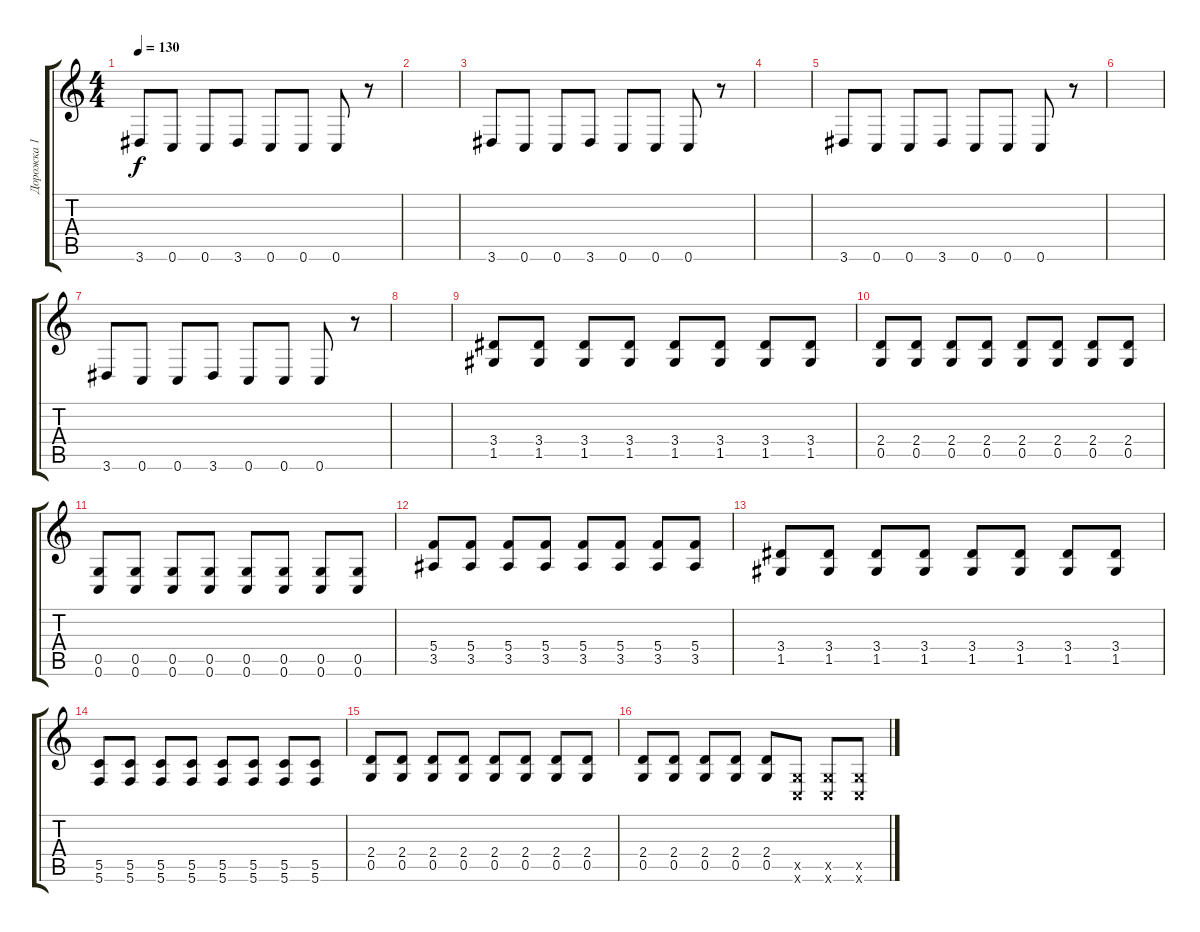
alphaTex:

\track ("Дорожка 1" "Дорожка 1") {instrument distortionguitar}
\staff {score tabs}
\tuning (D4 A3 F3 C3 G2 C2) {hide}
\ts (4 4)
\tempo 130
\clef g2
\ks c
3.6.8{dy f} 0.6.8 0.6.8 3.6.8 0.6.8 0.6.8 0.6.8 r.8 |
|
3.6.8 0.6.8 0.6.8 3.6.8 0.6.8 0.6.8 0.6.8 r.8 |
|
3.6.8 0.6.8 0.6.8 3.6.8 0.6.8 0.6.8 0.6.8 r.8 |
|
3.6.8 0.6.8 0.6.8 3.6.8 0.6.8 0.6.8 0.6.8 r.8 |
|
(3.4 1.5).8 (3.4 1.5).8 (3.4 1.5).8 (3.4 1.5).8 (3.4 1.5).8 (3.4 1.5).8 (3.4 1.5).8 (3.4 1.5).8 |
(2.4 0.5).8 (2.4 0.5).8 (2.4 0.5).8 (2.4 0.5).8 (2.4 0.5).8 (2.4 0.5).8 (2.4 0.5).8 (2.4 0.5).8 |
(0.5 0.6).8 (0.5 0.6).8 (0.5 0.6).8 (0.5 0.6).8 (0.5 0.6).8 (0.5 0.6).8 (0.5 0.6).8 (0.5 0.6).8 |
(5.4 3.5).8 (5.4 3.5).8 (5.4 3.5).8 (5.4 3.5).8 (5.4 3.5).8 (5.4 3.5).8 (5.4 3.5).8 (5.4 3.5).8 |
(3.4 1.5).8 (3.4 1.5).8 (3.4 1.5).8 (3.4 1.5).8 (3.4 1.5).8 (3.4 1.5).8 (3.4 1.5).8 (3.4 1.5).8 |
(5.5 5.6).8 (5.5 5.6).8 (5.5 5.6).8 (5.5 5.6).8 (5.5 5.6).8 (5.5 5.6).8 (5.5 5.6).8 (5.5 5.6).8 |
(2.4 0.5).8 (2.4 0.5).8 (2.4 0.5).8 (2.4 0.5).8 (2.4 0.5).8 (2.4 0.5).8 (2.4 0.5).8 (2.4 0.5).8 |
(2.4 0.5).8 (2.4 0.5).8 (2.4 0.5).8 (2.4 0.5).8 (2.4 0.5).8 (0.5{x} 0.6{x}).8 (0.5{x} 0.6{x}).8 (0.5{x} 0.6{x}).8
